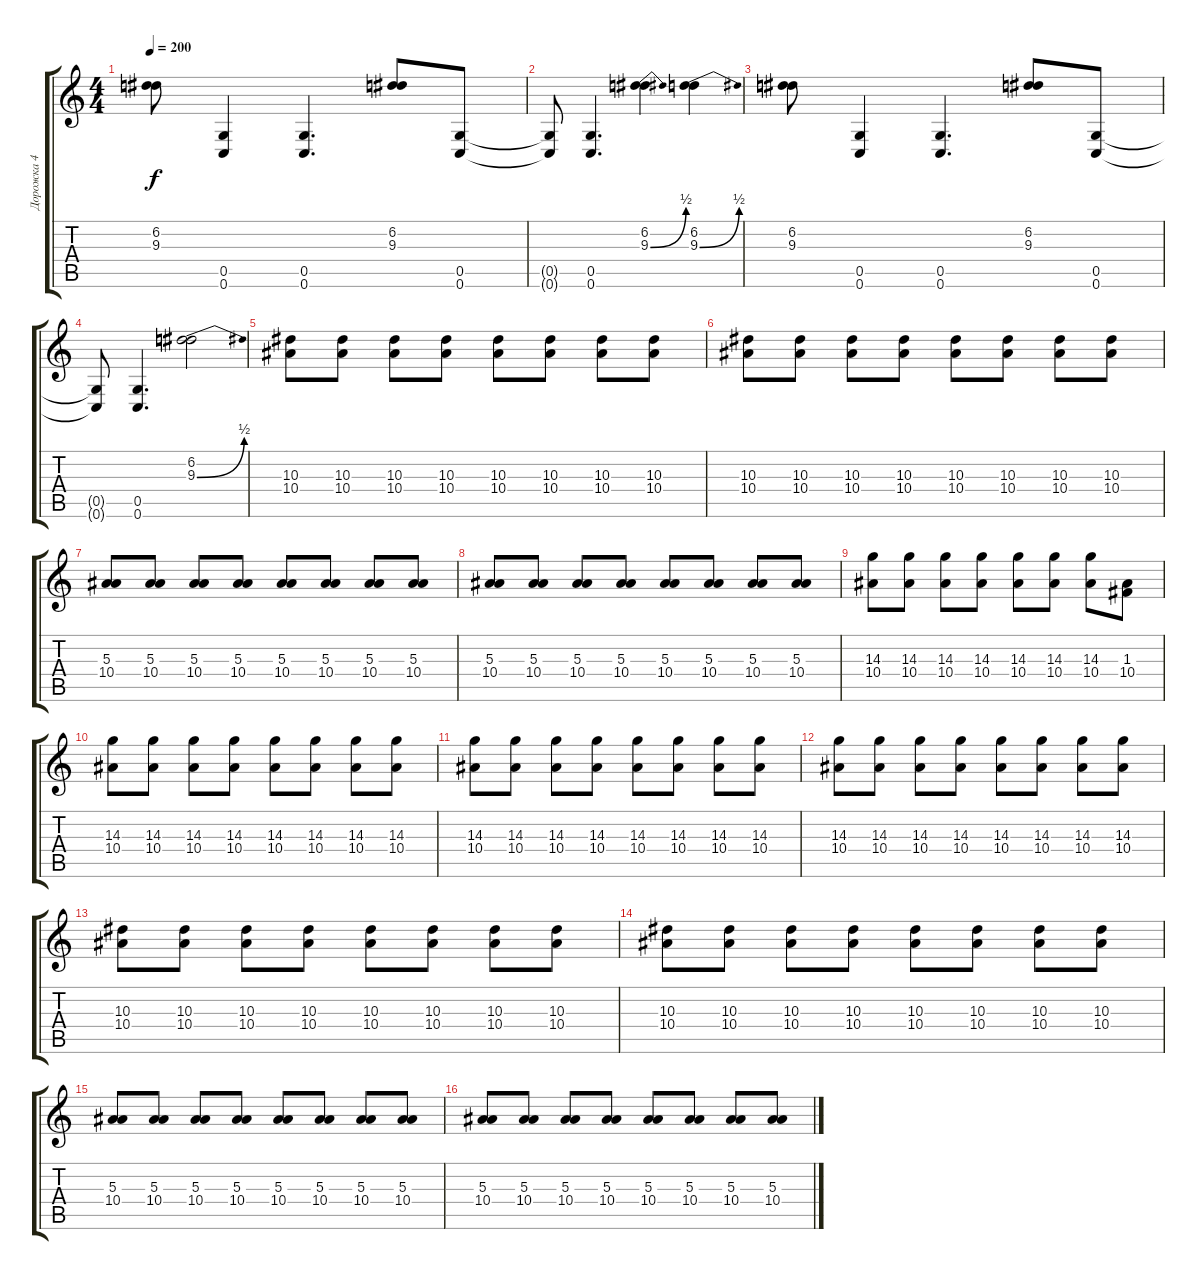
\track ("Дорожка 4" "Дорожка 4") {instrument overdrivenguitar}
\staff {score tabs}
\tuning (D4 A3 F3 C3 G2 C2) {hide}
\ts (4 4)
\tempo 200
\clef g2
\ks c
(6.2 9.3).8{dy f} (0.5 0.6).4 (0.5 0.6).4{d} (6.2 9.3).8 (0.5 0.6).8 |
(0.5{t} 0.6{t}).8 (0.5 0.6).4{d} (6.2 9.3{be (bend 0 0 60 2)}).4 (6.2 9.3{be (bend 0 0 60 2)}).4 |
(6.2 9.3).8 (0.5 0.6).4 (0.5 0.6).4{d} (6.2 9.3).8 (0.5 0.6).8 |
(0.5{t} 0.6{t}).8 (0.5 0.6).4{d} (6.2 9.3{be (bend 0 0 60 2)}).2 |
(10.3 10.4).8 (10.3 10.4).8 (10.3 10.4).8 (10.3 10.4).8 (10.3 10.4).8 (10.3 10.4).8 (10.3 10.4).8 (10.3 10.4).8 |
(10.3 10.4).8 (10.3 10.4).8 (10.3 10.4).8 (10.3 10.4).8 (10.3 10.4).8 (10.3 10.4).8 (10.3 10.4).8 (10.3 10.4).8 |
(5.3 10.4).8 (5.3 10.4).8 (5.3 10.4).8 (5.3 10.4).8 (5.3 10.4).8 (5.3 10.4).8 (5.3 10.4).8 (5.3 10.4).8 |
(5.3 10.4).8 (5.3 10.4).8 (5.3 10.4).8 (5.3 10.4).8 (5.3 10.4).8 (5.3 10.4).8 (5.3 10.4).8 (5.3 10.4).8 |
(14.3 10.4).8 (14.3 10.4).8 (14.3 10.4).8 (14.3 10.4).8 (14.3 10.4).8 (14.3 10.4).8 (14.3 10.4).8 (1.3 10.4).8 |
(14.3 10.4).8 (14.3 10.4).8 (14.3 10.4).8 (14.3 10.4).8 (14.3 10.4).8 (14.3 10.4).8 (14.3 10.4).8 (14.3 10.4).8 |
(14.3 10.4).8 (14.3 10.4).8 (14.3 10.4).8 (14.3 10.4).8 (14.3 10.4).8 (14.3 10.4).8 (14.3 10.4).8 (14.3 10.4).8 |
(14.3 10.4).8 (14.3 10.4).8 (14.3 10.4).8 (14.3 10.4).8 (14.3 10.4).8 (14.3 10.4).8 (14.3 10.4).8 (14.3 10.4).8 |
(10.3 10.4).8 (10.3 10.4).8 (10.3 10.4).8 (10.3 10.4).8 (10.3 10.4).8 (10.3 10.4).8 (10.3 10.4).8 (10.3 10.4).8 |
(10.3 10.4).8 (10.3 10.4).8 (10.3 10.4).8 (10.3 10.4).8 (10.3 10.4).8 (10.3 10.4).8 (10.3 10.4).8 (10.3 10.4).8 |
(5.3 10.4).8 (5.3 10.4).8 (5.3 10.4).8 (5.3 10.4).8 (5.3 10.4).8 (5.3 10.4).8 (5.3 10.4).8 (5.3 10.4).8 |
(5.3 10.4).8 (5.3 10.4).8 (5.3 10.4).8 (5.3 10.4).8 (5.3 10.4).8 (5.3 10.4).8 (5.3 10.4).8 (5.3 10.4).8
